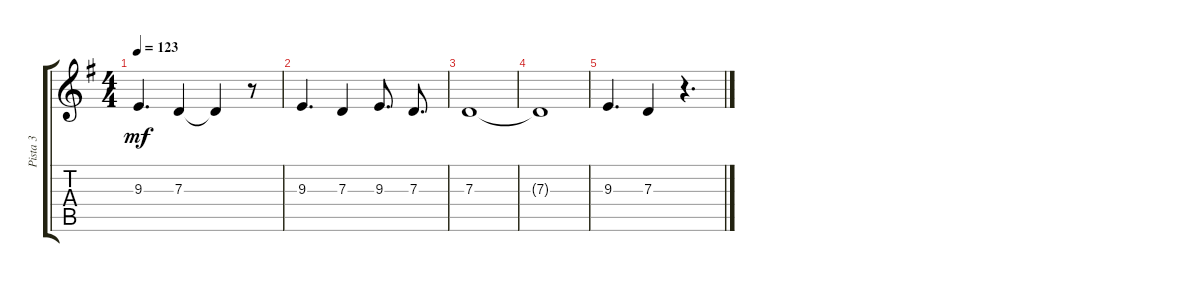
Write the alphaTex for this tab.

\track ("Pista 3" "Pista 3") {instrument clarinet}
\staff {score tabs}
\tuning (E4 B3 G3 D3 A2 E2) {hide}
\ts (4 4)
\tempo 123
\clef g2
\ks g
9.3.4{d dy mf} 7.3.4 7.3{t}.4 r.8 |
9.3.4{d} 7.3.4 9.3.8{d} 7.3.8{d} |
7.3.1 |
7.3{t}.1 |
9.3.4{d} 7.3.4 r.4{d}
